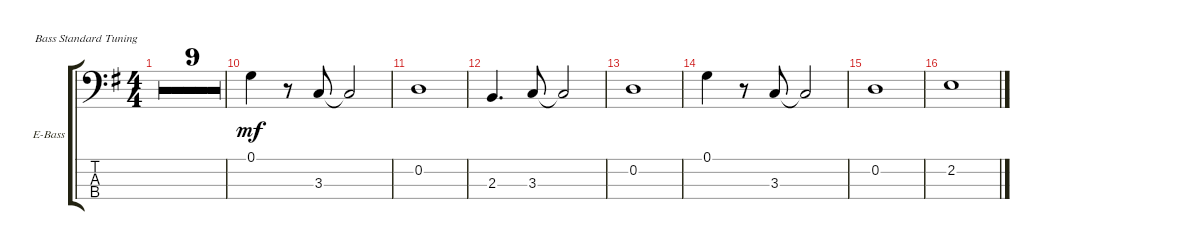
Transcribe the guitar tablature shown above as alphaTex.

\defaultSystemsLayout 4
\bracketExtendMode groupsimilarinstruments
\firstSystemTrackNameOrientation horizontal
\otherSystemsTrackNameOrientation horizontal
\track ("Electric Bass" "E-Bass") {multiBarRest instrument electricbassfinger}
\staff {score tabs}
\tuning (G2 D2 A1 E1)
\ts (4 4)
\tempo 115
\clef f4
\scale
0.511811
\ks g
r.1{dy mf instrument electricbassfinger} |
\scale
0.244094 r.1 |
\scale
0.244094 r.1 |
\scale
0.333333 r.1 |
\scale
0.333333 r.1 |
\scale
0.333333 r.1 |
\scale
0.333333 r.1 |
\scale
0.333333 r.1 |
\scale
0.333333 r.1 |
\scale
0.333333 0.1.4 r.8 3.3.8 3.3{t}.2 |
\scale
0.333333 0.2.1 |
\scale
0.333333 2.3.4{d} 3.3.8 3.3{t}.2 |
\scale
0.333333 0.2.1 |
\scale
0.333333 0.1.4 r.8 3.3.8 3.3{t}.2 |
\scale
0.333333 0.2.1 |
\scale
0.333333 2.2.1
